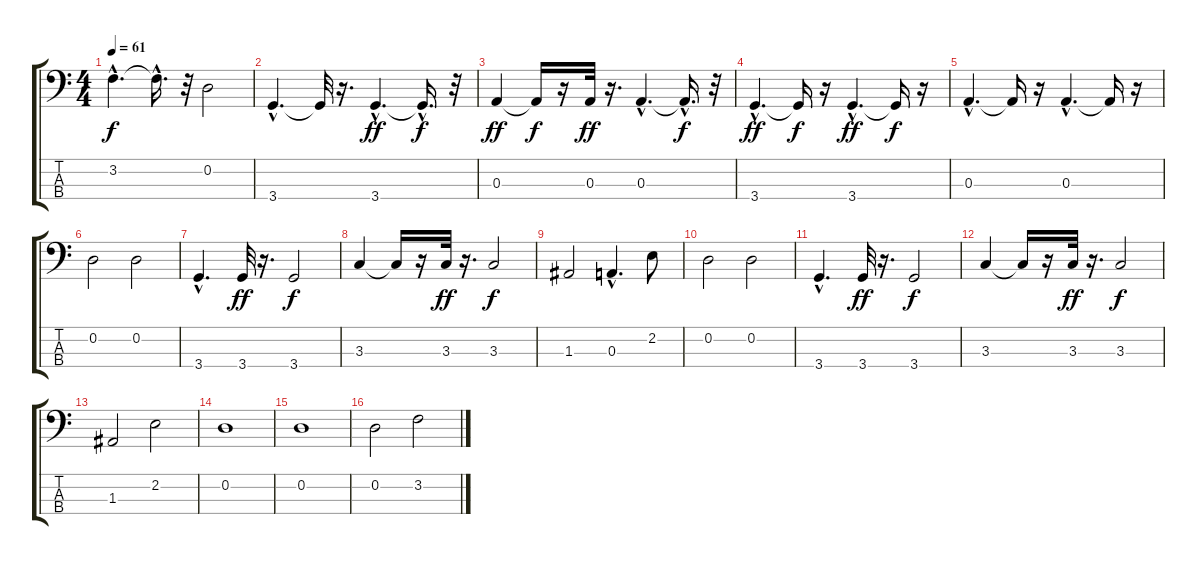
\track "" {instrument fretlessbass}
\staff {score tabs}
\tuning (G2 D2 A1 E1) {hide}
\ts (4 4)
\tempo 61
\clef f4
\ks c
3.2{hac}.4{d dy f} 3.2{hac t}.16{d} r.32 0.2.2 |
3.4{hac}.4{d} 3.4{t}.32 r.16{d} 3.4{hac}.4{d dy ff} 3.4{hac t}.16{d dy f} r.32 |
0.3.4{dy ff} 0.3{t}.16{dy f} r.16 0.3.32{dy ff} r.16{d} 0.3{hac}.4{d} 0.3{hac t}.16{d dy f} r.32 |
3.4{hac}.4{d dy ff} 3.4{t}.16{dy f} r.16 3.4{hac}.4{d dy ff} 3.4{t}.16{dy f} r.16 |
0.3{hac}.4{d} 0.3{t}.16 r.16 0.3{hac}.4{d} 0.3{t}.16 r.16 |
0.2.2 0.2.2 |
3.4{hac}.4{d} 3.4.32{dy ff} r.16{d} 3.4.2{dy f} |
3.3.4 3.3{t}.16 r.16 3.3.32{dy ff} r.16{d} 3.3.2{dy f} |
1.3.2 0.3{hac}.4{d} 2.2.8 |
0.2.2 0.2.2 |
3.4{hac}.4{d} 3.4.32{dy ff} r.16{d} 3.4.2{dy f} |
3.3.4 3.3{t}.16 r.16 3.3.32{dy ff} r.16{d} 3.3.2{dy f} |
1.3.2 2.2.2 |
0.2.1 |
0.2.1 |
0.2.2 3.2.2
